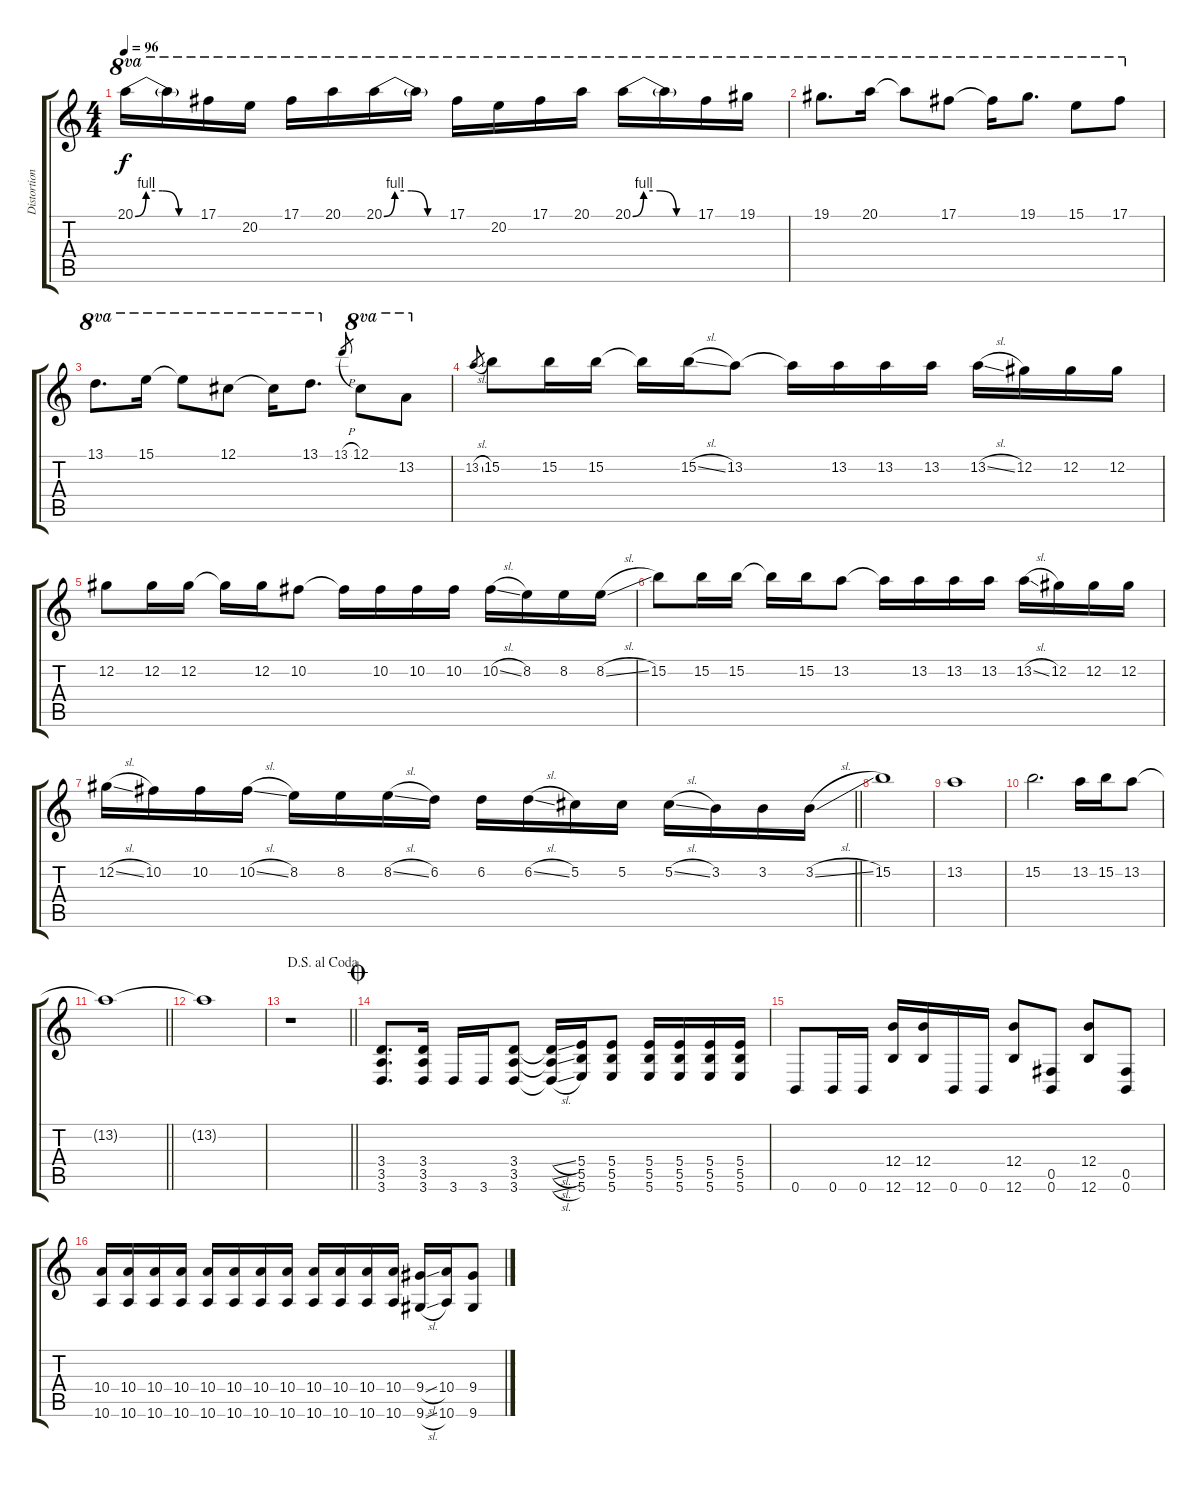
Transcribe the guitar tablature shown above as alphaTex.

\track ("Distortion" "Distortion") {instrument distortionguitar}
\staff {score tabs}
\tuning (Db4 Ab3 E3 B2 Gb2 B1) {hide}
\ts (4 4)
\tempo 96
\clef g2
\ks c
20.1{be (custom 0 0 10 4 25 4 40 0 60 0)}.16{ot 8va dy f} 20.1{t}.16{ot 8va} 17.1.16{ot 8va} 20.2.16{ot 8va} 17.1.16{ot 8va} 20.1.16{ot 8va} 20.1{be (custom 0 0 10 4 25 4 40 0 60 0)}.16{ot 8va} 20.1{t}.16{ot 8va} 17.1.16{ot 8va} 20.2.16{ot 8va} 17.1.16{ot 8va} 20.1.16{ot 8va} 20.1{be (custom 0 0 10 4 25 4 40 0 60 0)}.16{ot 8va} 20.1{t}.16{ot 8va} 17.1.16{ot 8va} 19.1.16{ot 8va} |
19.1.8{d ot 8va} 20.1.16{ot 8va} 20.1{t}.8{ot 8va} 17.1.8{ot 8va} 17.1{t}.16{ot 8va} 19.1.8{d ot 8va} 15.1.8{ot 8va} 17.1.8{ot 8va} |
13.1.8{d ot 8va} 15.1.16{ot 8va} 15.1{t}.8{ot 8va} 12.1.8{ot 8va} 12.1{t}.16{ot 8va} 13.1.8{d ot 8va} 13.1{h}.8{gr} 12.1.8{ot 8va} 13.2.8{ot 8va} |
13.2{sl}.8{gr} 15.2.8 15.2.16 15.2.16 15.2{t}.16 15.2{sl}.16 13.2.8 13.2{t}.16 13.2.16 13.2.16 13.2.16 13.2{sl}.16 12.2.16 12.2.16 12.2.16 |
12.2.8 12.2.16 12.2.16 12.2{t}.16 12.2.16 10.2.8 10.2{t}.16 10.2.16 10.2.16 10.2.16 10.2{sl}.16 8.2.16 8.2.16 8.2{sl}.16 |
15.2.8 15.2.16 15.2.16 15.2{t}.16 15.2.16 13.2.8 13.2{t}.16 13.2.16 13.2.16 13.2.16 13.2{sl}.16 12.2.16 12.2.16 12.2.16 |
\barLineRight lightlight
12.2{sl}.16 10.2.16 10.2.16 10.2{sl}.16 8.2.16 8.2.16 8.2{sl}.16 6.2.16 6.2.16 6.2{sl}.16 5.2.16 5.2.16 5.2{sl}.16 3.2.16 3.2.16 3.2{sl}.16 |
15.2.1 |
13.2.1 |
15.2.2{d} 13.2.16 15.2.16 13.2.8 |
\barLineRight lightlight
13.2{t}.1 |
13.2{t}.1 |
\jump dalsegnoalcoda
\barLineRight lightlight
r.1 |
\jump coda
(3.4 3.5 3.6).8{d} (3.4 3.5 3.6).16 3.6.16 3.6.16 (3.4 3.5 3.6).8 (3.4{sl t} 3.5{sl t} 3.6{sl t}).16 (5.4 5.5 5.6).16 (5.4 5.5 5.6).8 (5.4 5.5 5.6).16 (5.4 5.5 5.6).16 (5.4 5.5 5.6).16 (5.4 5.5 5.6).16 |
0.6.8 0.6.16 0.6.16 (12.4 12.6).16 (12.4 12.6).16 0.6.16 0.6.16 (12.4 12.6).8 (0.5 0.6).8 (12.4 12.6).8 (0.5 0.6).8 |
(10.4 10.6).16 (10.4 10.6).16 (10.4 10.6).16 (10.4 10.6).16 (10.4 10.6).16 (10.4 10.6).16 (10.4 10.6).16 (10.4 10.6).16 (10.4 10.6).16 (10.4 10.6).16 (10.4 10.6).16 (10.4 10.6).16 (9.4{sl} 9.6{sl}).16 (10.4 10.6).16 (9.4 9.6).8
